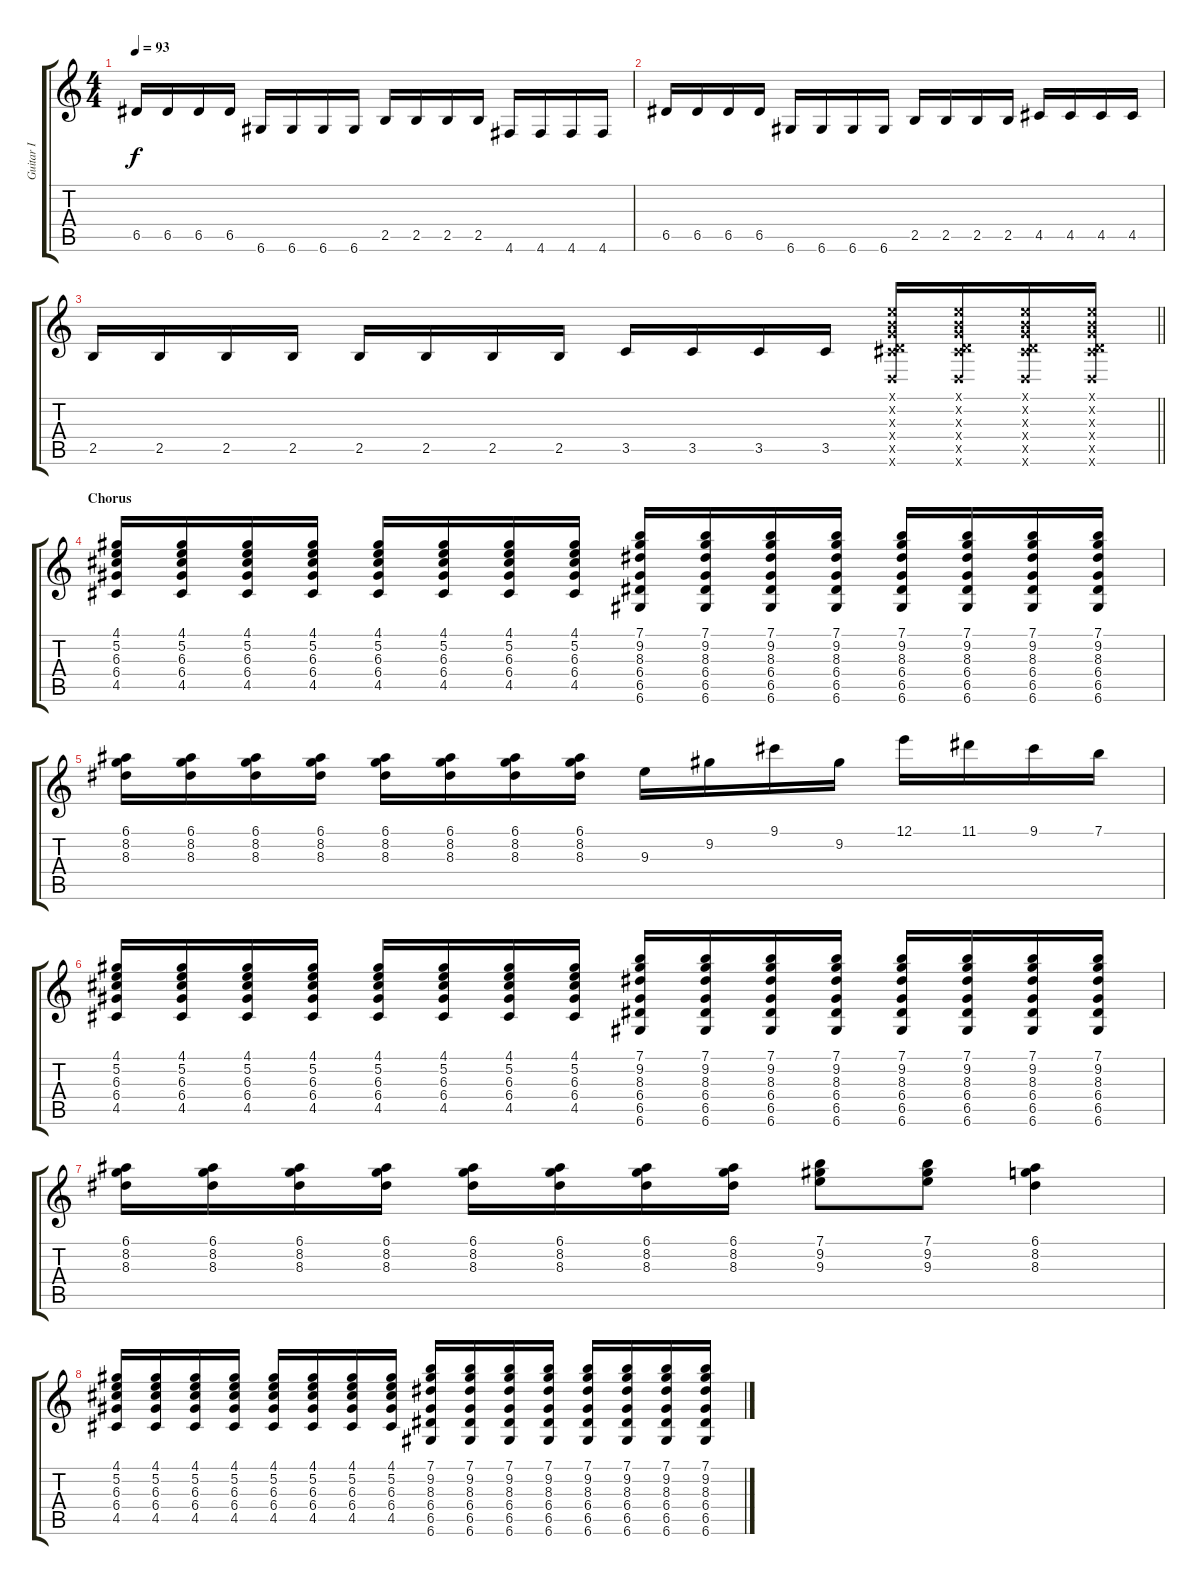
\track ("Guitar I" "Guitar I") {instrument distortionguitar}
\staff {score tabs}
\tuning (E4 B3 G3 D3 A2 D2) {hide}
\ts (4 4)
\tempo 93
\clef g2
\ks c
6.5.16{dy f} 6.5.16 6.5.16 6.5.16 6.6.16 6.6.16 6.6.16 6.6.16 2.5.16 2.5.16 2.5.16 2.5.16 4.6.16 4.6.16 4.6.16 4.6.16 |
6.5.16 6.5.16 6.5.16 6.5.16 6.6.16 6.6.16 6.6.16 6.6.16 2.5.16 2.5.16 2.5.16 2.5.16 4.5.16 4.5.16 4.5.16 4.5.16 |
\barLineRight lightlight
2.5.16 2.5.16 2.5.16 2.5.16 2.5.16 2.5.16 2.5.16 2.5.16 3.5.16 3.5.16 3.5.16 3.5.16 (0.1{x} 0.2{x} 0.3{x} 0.4{x} 4.5{x} 0.6{x}).16 (0.1{x} 0.2{x} 0.3{x} 0.4{x} 4.5{x} 0.6{x}).16 (0.1{x} 0.2{x} 0.3{x} 0.4{x} 4.5{x} 0.6{x}).16 (0.1{x} 0.2{x} 0.3{x} 0.4{x} 4.5{x} 0.6{x}).16 |
\section ("" "Chorus")
(4.1 5.2 6.3 6.4 4.5).16 (4.1 5.2 6.3 6.4 4.5).16 (4.1 5.2 6.3 6.4 4.5).16 (4.1 5.2 6.3 6.4 4.5).16 (4.1 5.2 6.3 6.4 4.5).16 (4.1 5.2 6.3 6.4 4.5).16 (4.1 5.2 6.3 6.4 4.5).16 (4.1 5.2 6.3 6.4 4.5).16 (7.1 9.2 8.3 6.4 6.5 6.6).16 (7.1 9.2 8.3 6.4 6.5 6.6).16 (7.1 9.2 8.3 6.4 6.5 6.6).16 (7.1 9.2 8.3 6.4 6.5 6.6).16 (7.1 9.2 8.3 6.4 6.5 6.6).16 (7.1 9.2 8.3 6.4 6.5 6.6).16 (7.1 9.2 8.3 6.4 6.5 6.6).16 (7.1 9.2 8.3 6.4 6.5 6.6).16 |
(6.1 8.2 8.3).16 (6.1 8.2 8.3).16 (6.1 8.2 8.3).16 (6.1 8.2 8.3).16 (6.1 8.2 8.3).16 (6.1 8.2 8.3).16 (6.1 8.2 8.3).16 (6.1 8.2 8.3).16 9.3.16 9.2.16 9.1.16 9.2.16 12.1.16 11.1.16 9.1.16 7.1.16 |
(4.1 5.2 6.3 6.4 4.5).16 (4.1 5.2 6.3 6.4 4.5).16 (4.1 5.2 6.3 6.4 4.5).16 (4.1 5.2 6.3 6.4 4.5).16 (4.1 5.2 6.3 6.4 4.5).16 (4.1 5.2 6.3 6.4 4.5).16 (4.1 5.2 6.3 6.4 4.5).16 (4.1 5.2 6.3 6.4 4.5).16 (7.1 9.2 8.3 6.4 6.5 6.6).16 (7.1 9.2 8.3 6.4 6.5 6.6).16 (7.1 9.2 8.3 6.4 6.5 6.6).16 (7.1 9.2 8.3 6.4 6.5 6.6).16 (7.1 9.2 8.3 6.4 6.5 6.6).16 (7.1 9.2 8.3 6.4 6.5 6.6).16 (7.1 9.2 8.3 6.4 6.5 6.6).16 (7.1 9.2 8.3 6.4 6.5 6.6).16 |
(6.1 8.2 8.3).16 (6.1 8.2 8.3).16 (6.1 8.2 8.3).16 (6.1 8.2 8.3).16 (6.1 8.2 8.3).16 (6.1 8.2 8.3).16 (6.1 8.2 8.3).16 (6.1 8.2 8.3).16 (7.1 9.2 9.3).8 (7.1 9.2 9.3).8 (6.1 8.2 8.3).4 |
(4.1 5.2 6.3 6.4 4.5).16 (4.1 5.2 6.3 6.4 4.5).16 (4.1 5.2 6.3 6.4 4.5).16 (4.1 5.2 6.3 6.4 4.5).16 (4.1 5.2 6.3 6.4 4.5).16 (4.1 5.2 6.3 6.4 4.5).16 (4.1 5.2 6.3 6.4 4.5).16 (4.1 5.2 6.3 6.4 4.5).16 (7.1 9.2 8.3 6.4 6.5 6.6).16 (7.1 9.2 8.3 6.4 6.5 6.6).16 (7.1 9.2 8.3 6.4 6.5 6.6).16 (7.1 9.2 8.3 6.4 6.5 6.6).16 (7.1 9.2 8.3 6.4 6.5 6.6).16 (7.1 9.2 8.3 6.4 6.5 6.6).16 (7.1 9.2 8.3 6.4 6.5 6.6).16 (7.1 9.2 8.3 6.4 6.5 6.6).16
